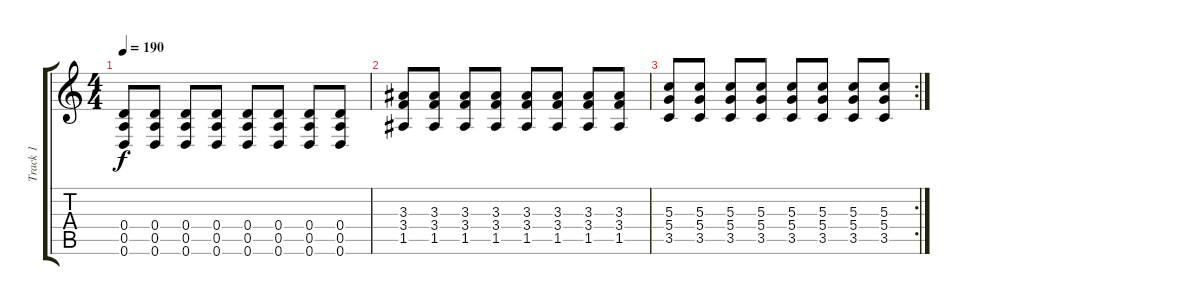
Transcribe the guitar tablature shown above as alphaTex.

\track ("Track 1" "Track 1") {instrument distortionguitar}
\staff {score tabs}
\tuning (E4 B3 G3 D3 A2 D2) {hide}
\ts (4 4)
\tempo 190
\clef g2
\ks c
(0.4 0.5 0.6).8{dy f} (0.4 0.5 0.6).8 (0.4 0.5 0.6).8 (0.4 0.5 0.6).8 (0.4 0.5 0.6).8 (0.4 0.5 0.6).8 (0.4 0.5 0.6).8 (0.4 0.5 0.6).8 |
(3.3 3.4 1.5).8 (3.3 3.4 1.5).8 (3.3 3.4 1.5).8 (3.3 3.4 1.5).8 (3.3 3.4 1.5).8 (3.3 3.4 1.5).8 (3.3 3.4 1.5).8 (3.3 3.4 1.5).8 |
\rc 2
(5.3 5.4 3.5).8 (5.3 5.4 3.5).8 (5.3 5.4 3.5).8 (5.3 5.4 3.5).8 (5.3 5.4 3.5).8 (5.3 5.4 3.5).8 (5.3 5.4 3.5).8 (5.3 5.4 3.5).8
